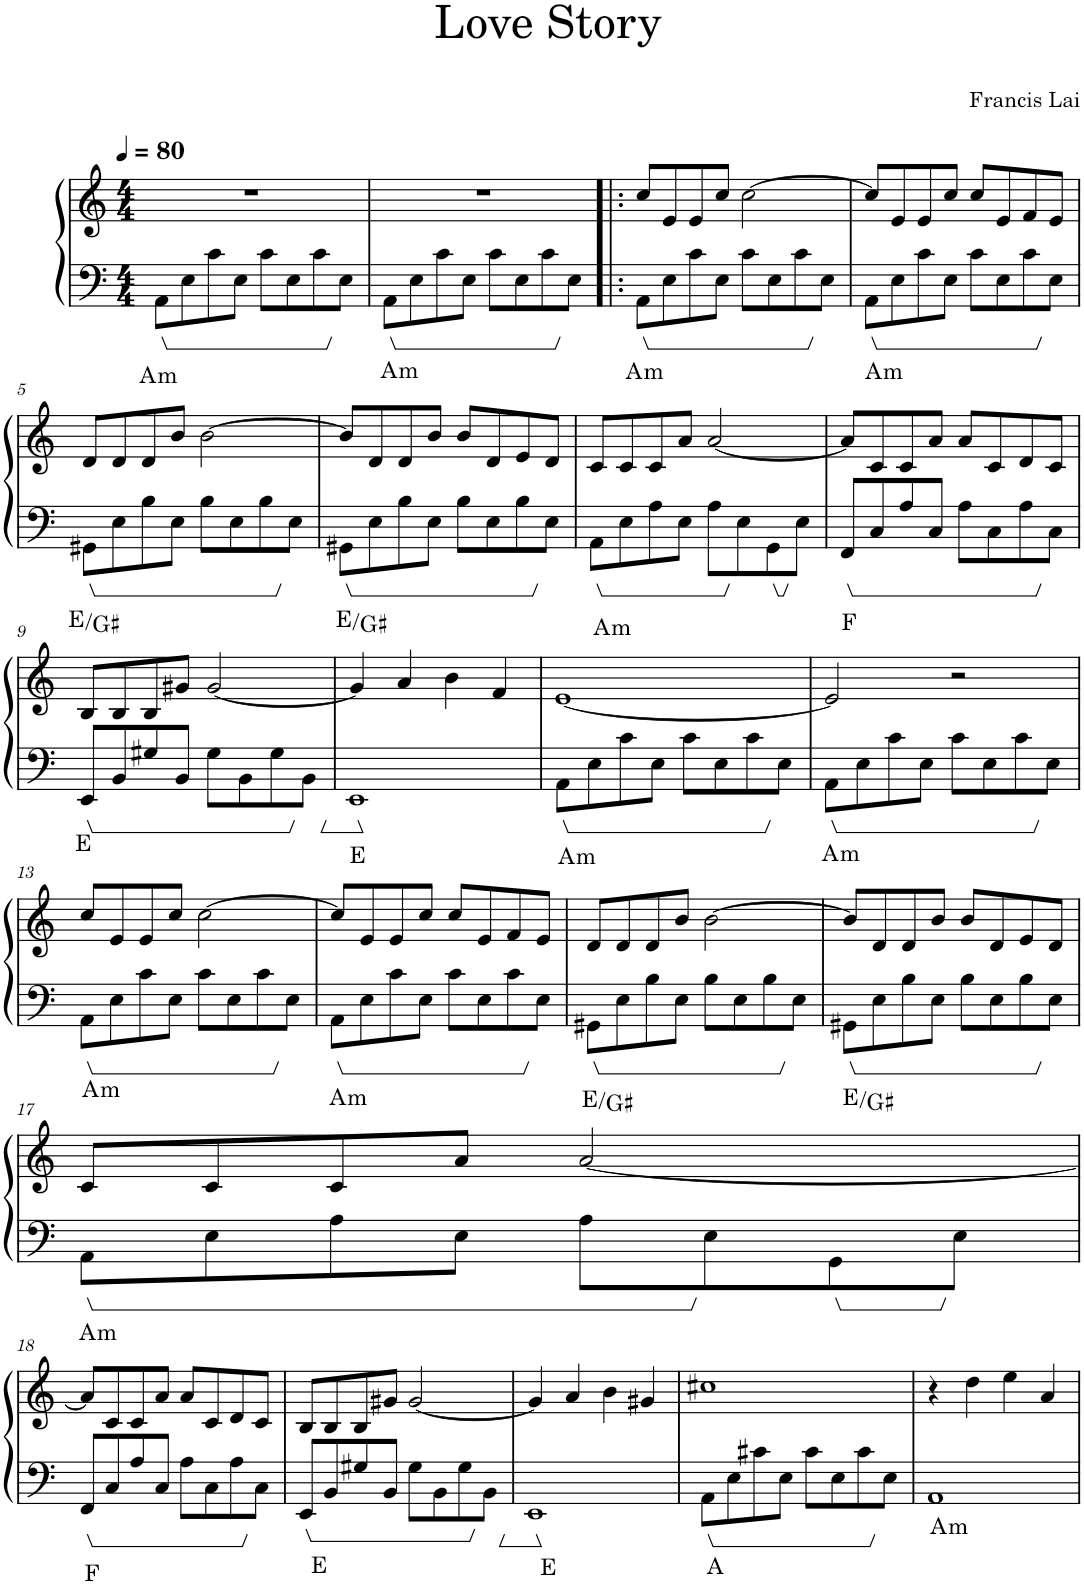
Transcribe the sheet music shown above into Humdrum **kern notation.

**kern	**kern	**harte
*part1	*part1	*part1
*staff2	*staff1	*
*I"Piano	*	*
*I'Pno.	*	*
*clefF4	*clefG2	*
*k[]	*k[]	*
*M4/4	*M4/4	*
*MM80	*MM80	*
=1	=1	=1
!	!	!LO:H:kt=m
8AA\L	1r	A:min
8E\	.	.
8c\	.	.
8E\J	.	.
8c\L	.	.
8E\	.	.
8c\	.	.
8E\J	.	.
=2	=2	=2
!	!	!LO:H:kt=m
8AA\L	1r	A:min
8E\	.	.
8c\	.	.
8E\J	.	.
8c\L	.	.
8E\	.	.
8c\	.	.
8E\J	.	.
=3!|:	=3!|:	=3!|:
!	!	!LO:H:kt=m
8AA\L	8cc/L	A:min
8E\	8e/	.
8c\	8e/	.
8E\J	8cc/J	.
8c\L	[2cc\	.
8E\	.	.
8c\	.	.
8E\J	.	.
=4	=4	=4
!	!	!LO:H:kt=m
8AA\L	8cc/L]	A:min
8E\	8e/	.
8c\	8e/	.
8E\J	8cc/J	.
8c\L	8cc/L	.
8E\	8e/	.
8c\	8f/	.
8E\J	8e/J	.
!!LO:LB:g=z
=5	=5	=5
8GG#X\L	8d/L	E:maj/3
8E\	8d/	.
8B\	8d/	.
8E\J	8b/J	.
8B\L	[2b\	.
8E\	.	.
8B\	.	.
8E\J	.	.
=6	=6	=6
8GG#X\L	8b/L]	E:maj/3
8E\	8d/	.
8B\	8d/	.
8E\J	8b/J	.
8B\L	8b/L	.
8E\	8d/	.
8B\	8e/	.
8E\J	8d/J	.
=7	=7	=7
!	!	!LO:H:kt=m
8AA\L	8c/L	A:min
8E\	8c/	.
8A\	8c/	.
8E\J	8a/J	.
8A\L	[2a/	.
8E\	.	.
8GG\	.	.
8E\J	.	.
=8	=8	=8
8FF/L	8a/L]	F:maj
8C/	8c/	.
8A/	8c/	.
8C/J	8a/J	.
8A\L	8a/L	.
8C\	8c/	.
8A\	8d/	.
8C\J	8c/J	.
!!LO:LB:g=z
=9	=9	=9
8EE/L	8B/L	E:maj
8BB/	8B/	.
8G#X/	8B/	.
8BB/J	8g#X/J	.
8G#\L	[2g#/	.
8BB\	.	.
8G#\	.	.
8BB\J	.	.
=10	=10	=10
1EE	4g#/]	E:maj
.	4a/	.
.	4b\	.
.	4f/	.
=11	=11	=11
!	!	!LO:H:kt=m
8AA\L	[1e	A:min
8E\	.	.
8c\	.	.
8E\J	.	.
8c\L	.	.
8E\	.	.
8c\	.	.
8E\J	.	.
=12	=12	=12
!	!	!LO:H:kt=m
8AA\L	2e/]	A:min
8E\	.	.
8c\	.	.
8E\J	.	.
8c\L	2r	.
8E\	.	.
8c\	.	.
8E\J	.	.
!!LO:LB:g=z
=13	=13	=13
!	!	!LO:H:kt=m
8AA\L	8cc/L	A:min
8E\	8e/	.
8c\	8e/	.
8E\J	8cc/J	.
8c\L	[2cc\	.
8E\	.	.
8c\	.	.
8E\J	.	.
=14	=14	=14
!	!	!LO:H:kt=m
8AA\L	8cc/L]	A:min
8E\	8e/	.
8c\	8e/	.
8E\J	8cc/J	.
8c\L	8cc/L	.
8E\	8e/	.
8c\	8f/	.
8E\J	8e/J	.
=15	=15	=15
8GG#X\L	8d/L	E:maj/3
8E\	8d/	.
8B\	8d/	.
8E\J	8b/J	.
8B\L	[2b\	.
8E\	.	.
8B\	.	.
8E\J	.	.
=16	=16	=16
8GG#X\L	8b/L]	E:maj/3
8E\	8d/	.
8B\	8d/	.
8E\J	8b/J	.
8B\L	8b/L	.
8E\	8d/	.
8B\	8e/	.
8E\J	8d/J	.
!!LO:LB:g=z
=17	=17	=17
!	!	!LO:H:kt=m
8AA\L	8c/L	A:min
8E\	8c/	.
8A\	8c/	.
8E\J	8a/J	.
8A\L	[2a/	.
8E\	.	.
8GG\	.	.
8E\J	.	.
!!LO:LB:g=z
=18	=18	=18
8FF/L	8a/L]	F:maj
8C/	8c/	.
8A/	8c/	.
8C/J	8a/J	.
8A\L	8a/L	.
8C\	8c/	.
8A\	8d/	.
8C\J	8c/J	.
=19	=19	=19
8EE/L	8B/L	E:maj
8BB/	8B/	.
8G#X/	8B/	.
8BB/J	8g#X/J	.
8G#\L	[2g#/	.
8BB\	.	.
8G#\	.	.
8BB\J	.	.
=20	=20	=20
1EE	4g#/]	E:maj
.	4a/	.
.	4b\	.
.	4g#X/	.
=21	=21	=21
8AA\L	1cc#X	A:maj
8E\	.	.
8c#X\	.	.
8E\J	.	.
8c#\L	.	.
8E\	.	.
8c#\	.	.
8E\J	.	.
=22	=22	=22
!	!	!LO:H:kt=m
1AA	4r	A:min
.	4dd\	.
.	4ee\	.
.	4a/	.
=	=	=
*-	*-	*-
